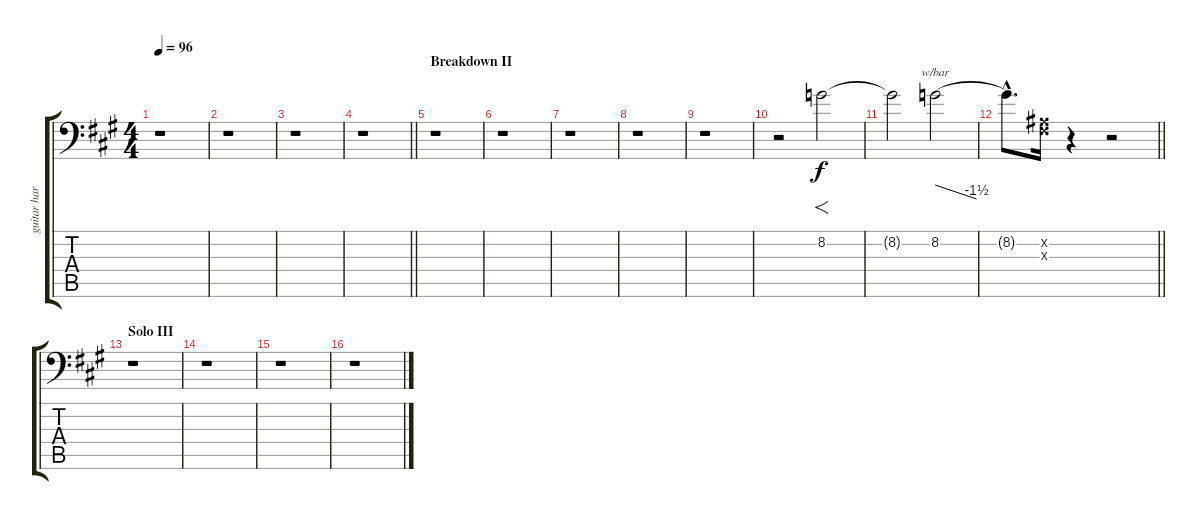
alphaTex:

\track ("guitar harmonics" "guitar har") {instrument guitarharmonics}
\staff {score tabs}
\tuning (E3 B2 G2 D2 A1 E1) {hide}
\ts (4 4)
\tempo 96
\clef f4
\ks a
r.1{dy f} |
r.1 |
r.1 |
\barLineRight lightlight
r.1 |
\section ("" "Breakdown II")
r.1 |
r.1 |
r.1 |
r.1 |
r.1 |
r.2 8.2.2{f} |
8.2{t}.2 8.2.2{tbe (dive default 0 0 60 -6)} |
\barLineRight lightlight
8.2{hac t}.8{d} (-1.2{x} -1.3{x}).16 r.4 r.2 |
\section ("" "Solo III")
r.1 |
r.1 |
r.1 |
r.1
